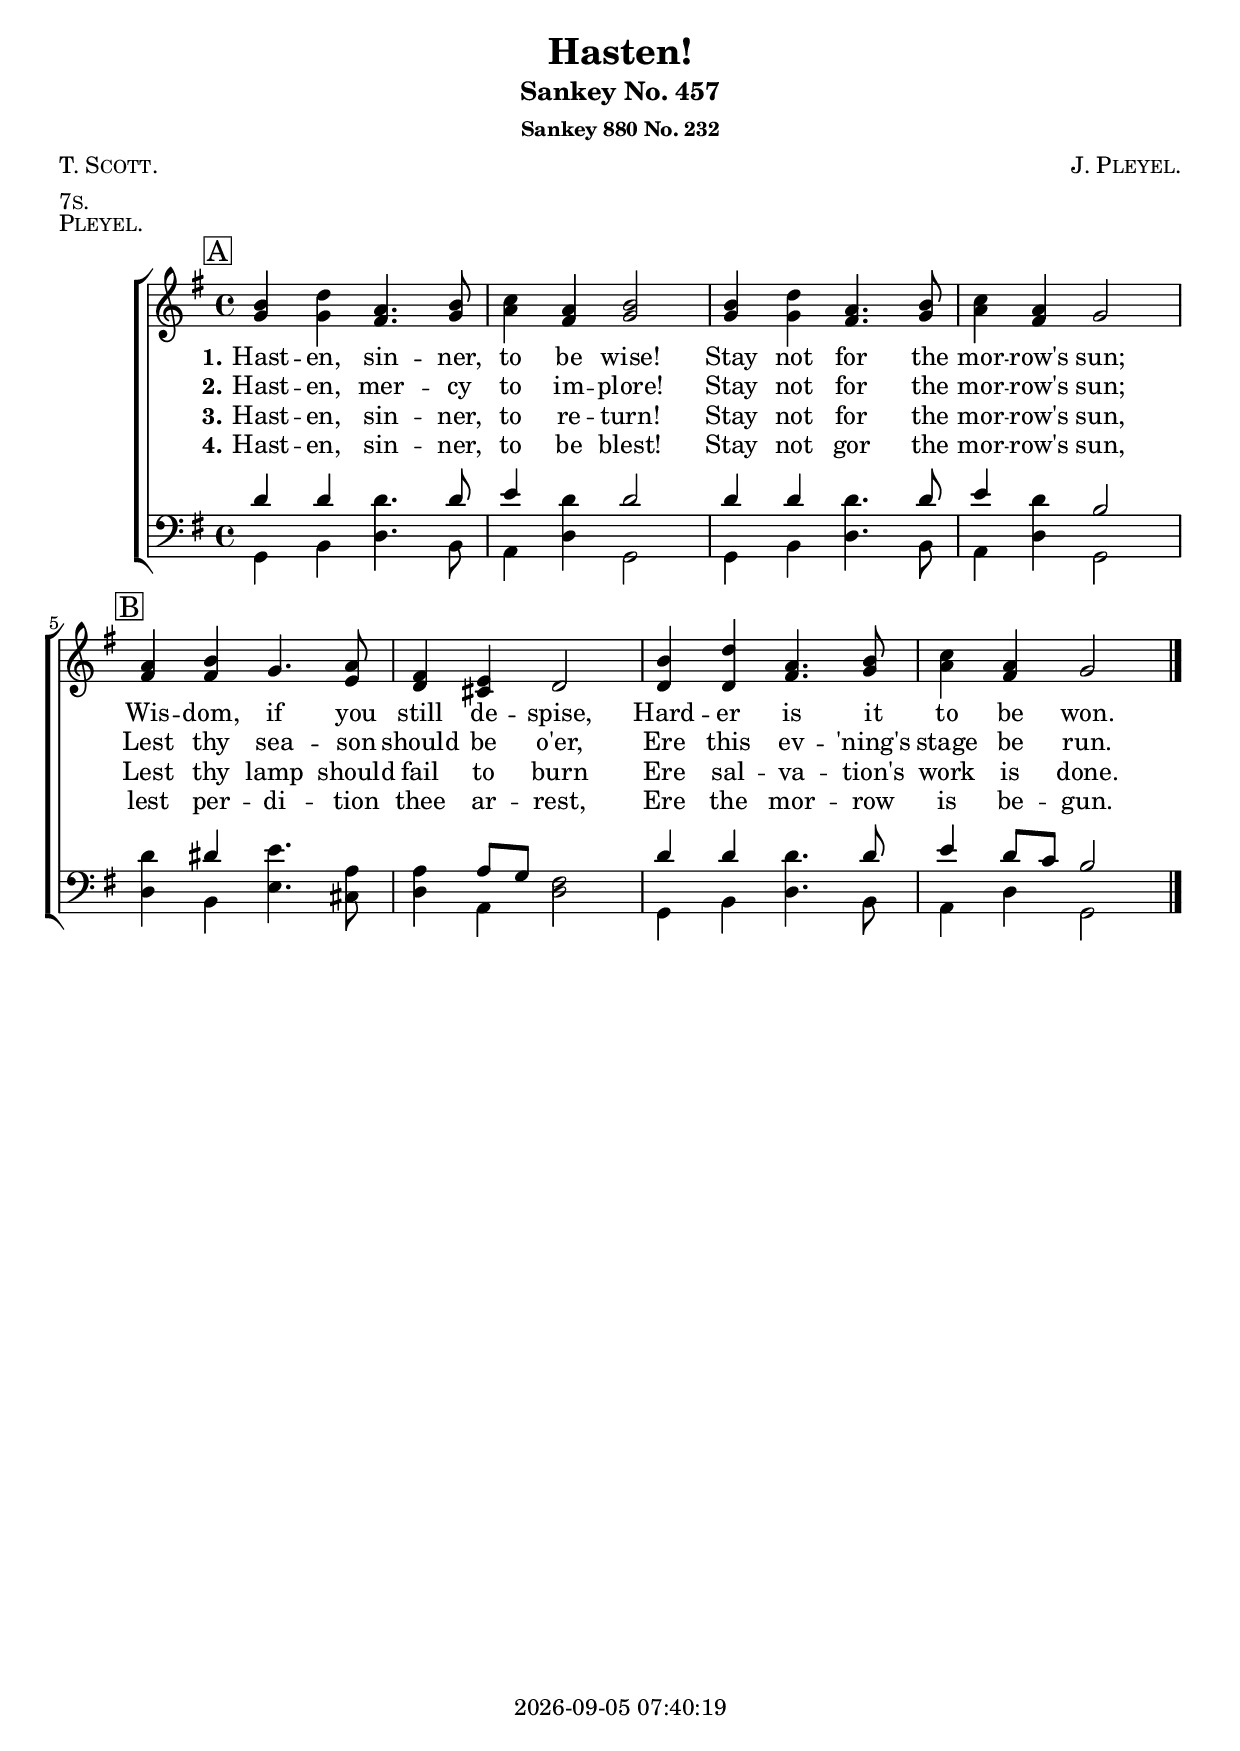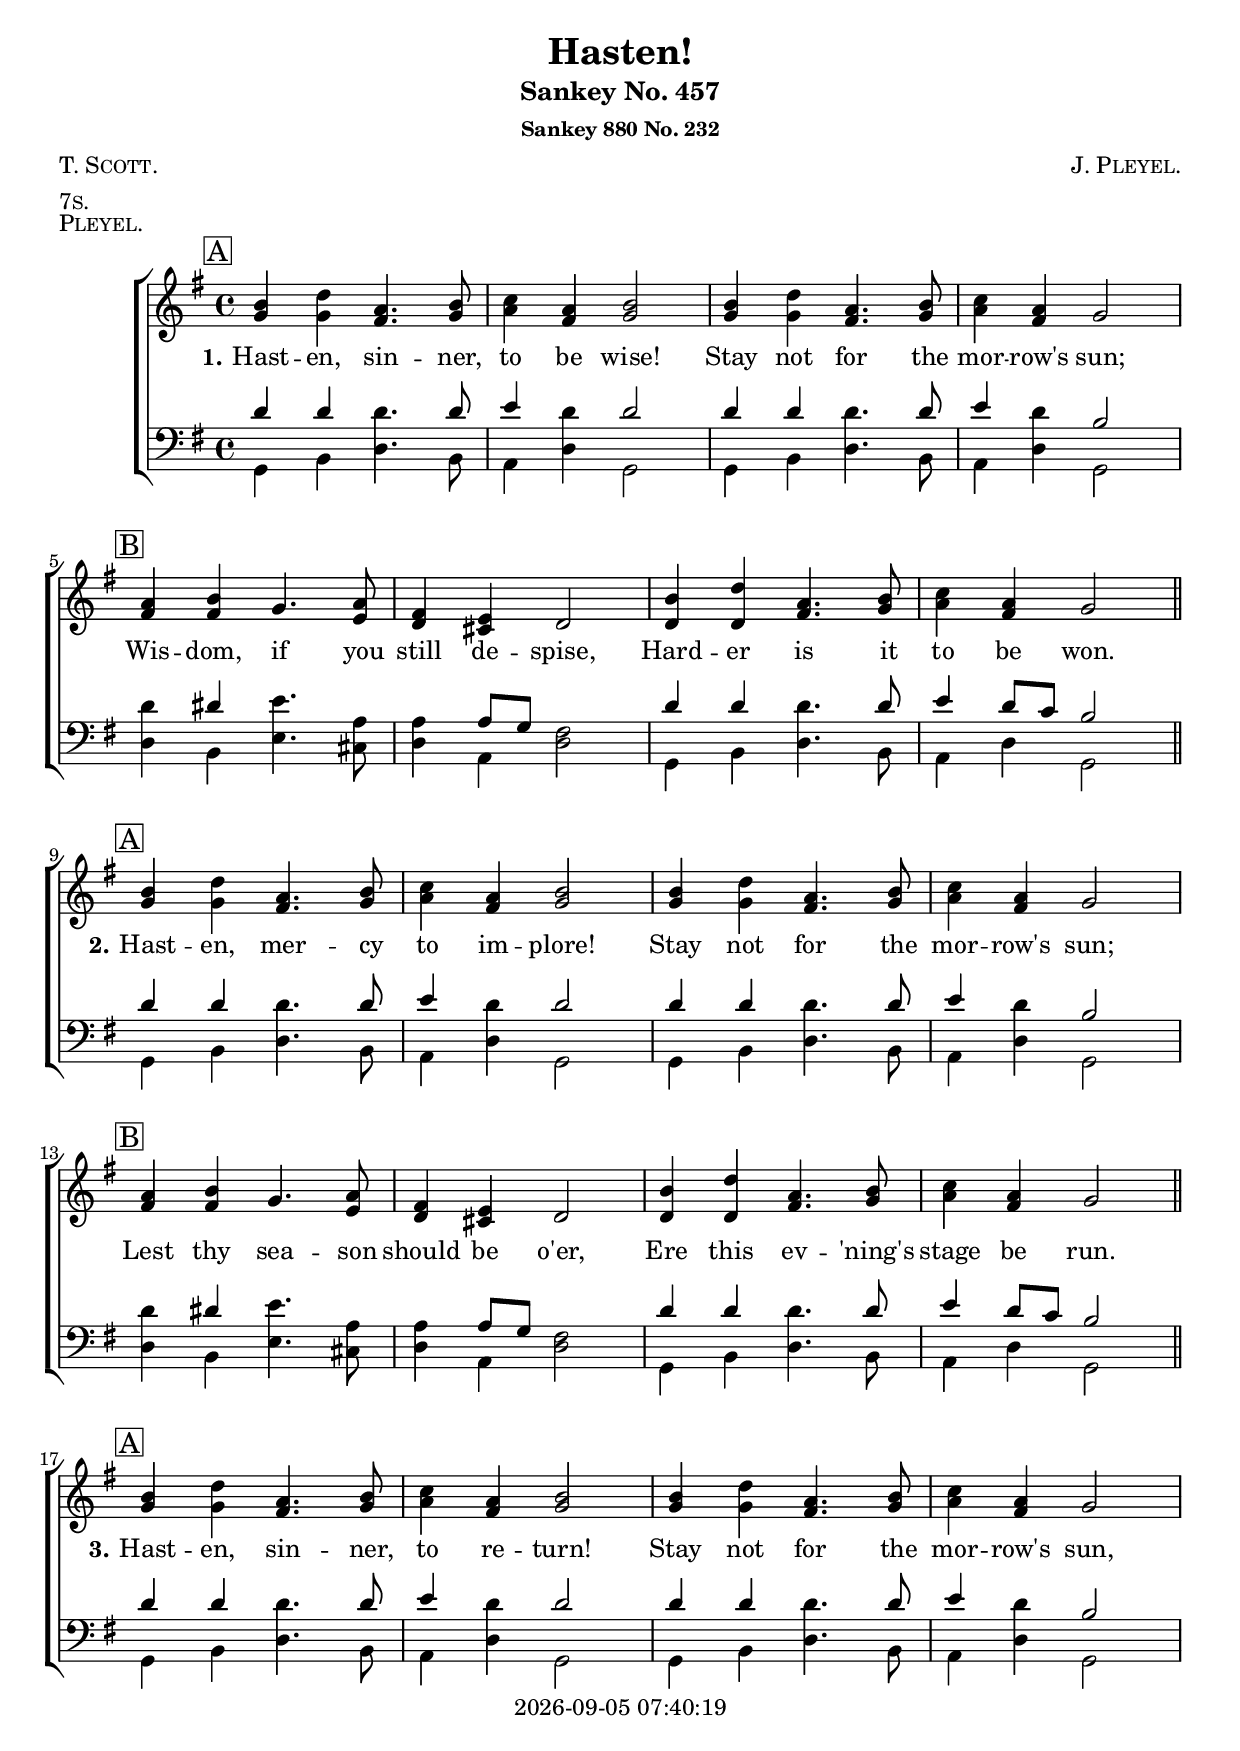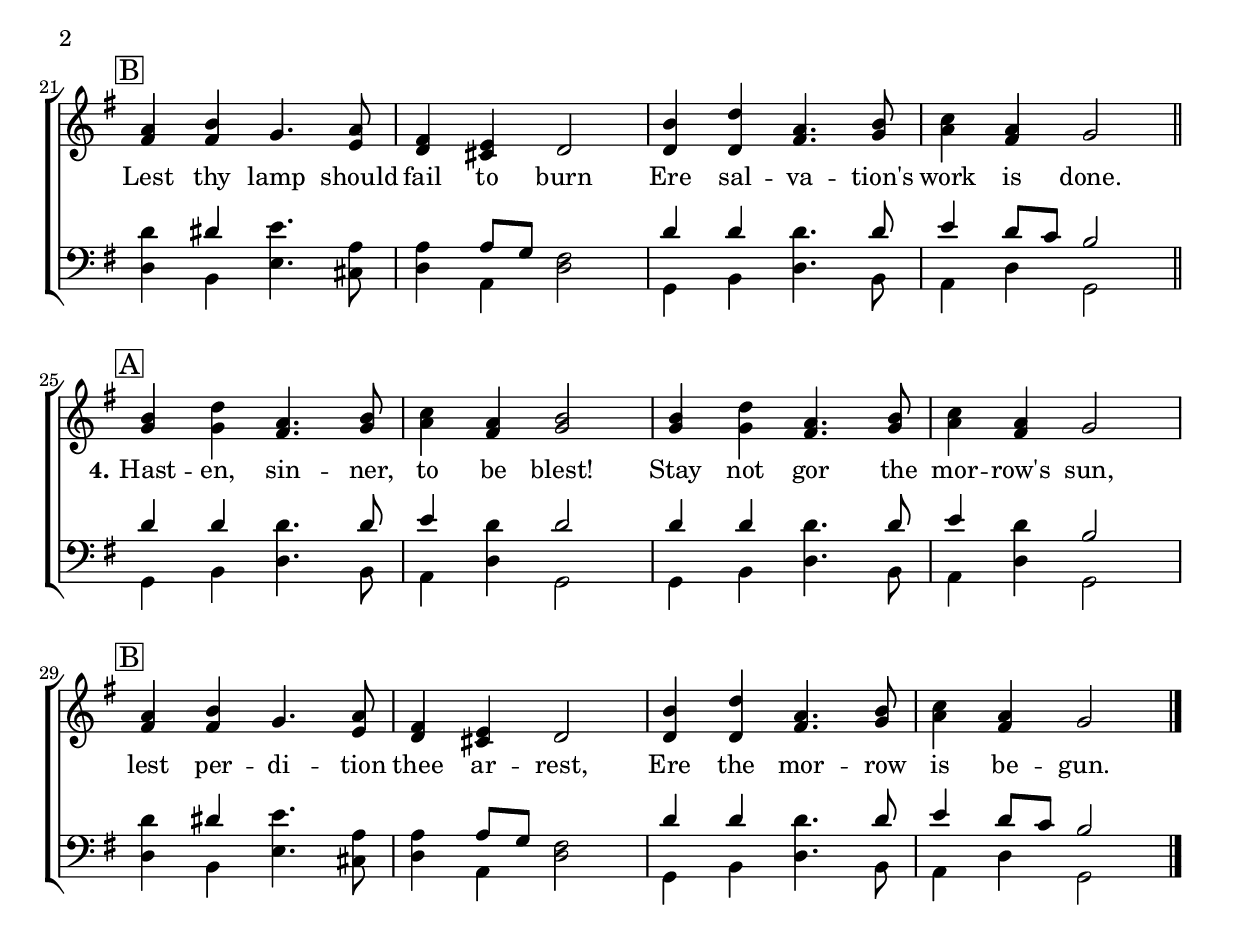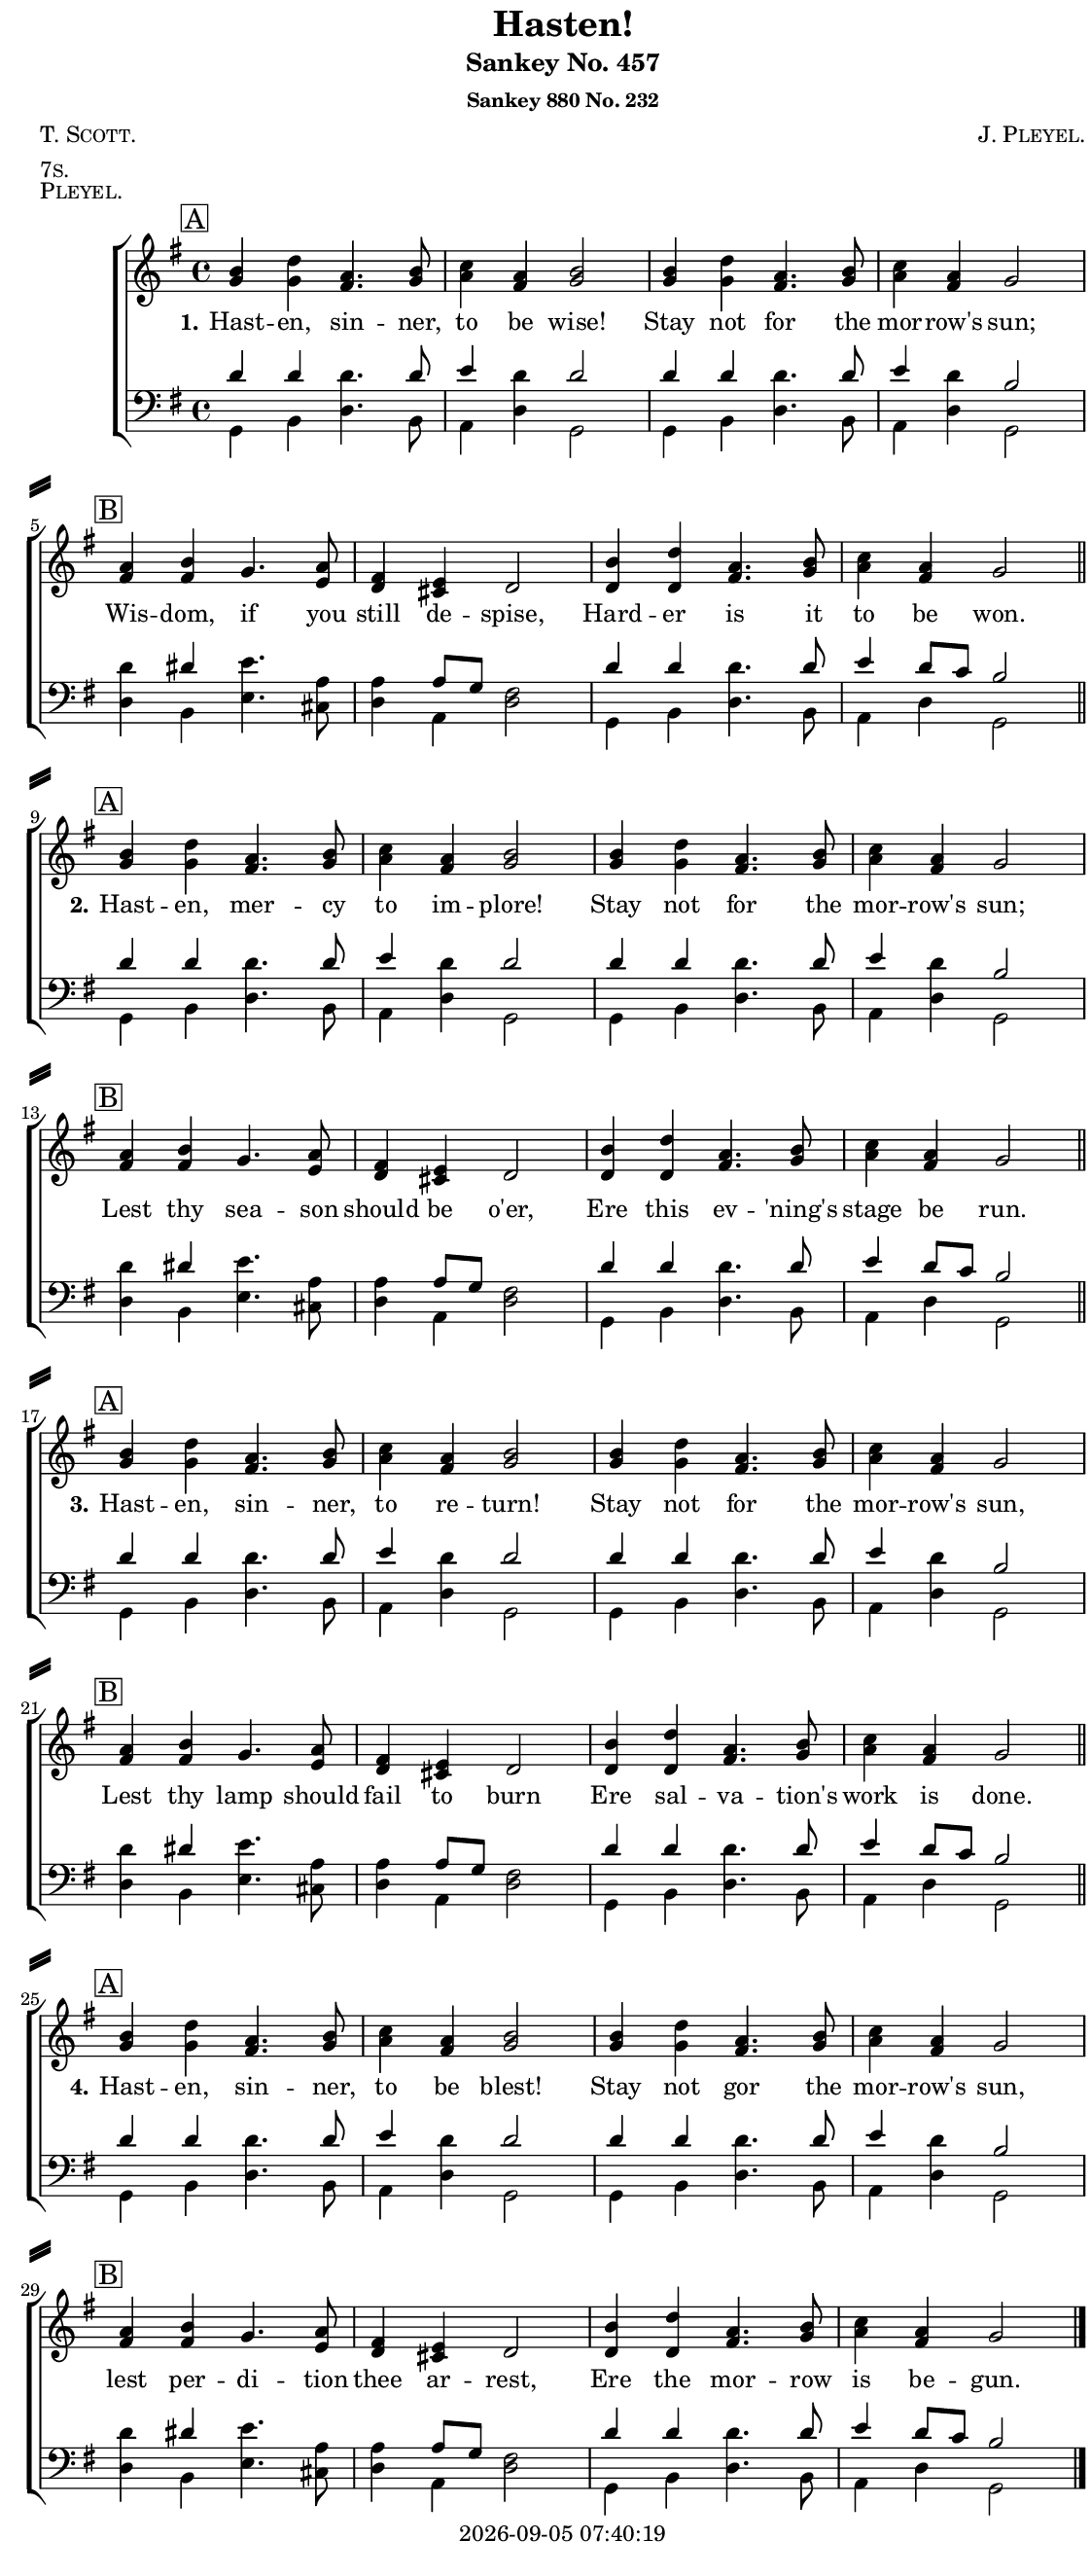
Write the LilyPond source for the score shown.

\version "2.22.1"

\include "articulate.ly"

today = #(strftime "%Y-%m-%d %H:%M:%S" (localtime (current-time)))

\header {
% centered at top
%  dedication  = "dedication"
  title       = "Hasten!"
  subtitle    = "Sankey No. 457"
  subsubtitle = "Sankey 880 No. 232"
%  instrument  = "instrument"
  
% arrangement of following lines:
%
%  poet    composer
%  meter   arranger
%  piece       opus

  composer    = \markup\smallCaps "J. Pleyel."
%  arranger    = "arranger"
%  opus        = "opus"

  poet        = \markup\smallCaps "T. Scott."
  meter       = \markup\smallCaps "7s."
  piece       = \markup\smallCaps "Pleyel."

% centered at bottom
% tagline     = "tagline" % default lilypond version
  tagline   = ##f
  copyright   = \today
}

% #(set-global-staff-size 16)

global = {
  \key g \major
  \time 4/4
}

RehearsalTrack = {
% \set Score.currentBarNumber = #5
  \mark \markup { \box "A" } s1*4
  \mark \markup { \box "B" } s1*4
}

TempoTrack = {
  \set Score.tempoHideNote = ##t
  \tempo 4=120
}

nl = { \bar "||" \break }

soprano = \relative {
  \autoBeamOff
  b'4 d a4. b8 | c4 a b2 | 4 d a4. b8 | c4 a g2 |
  a4 b g4. a8 | fis4 e d2 | b'4 d a4. b8 | c4 a g2 |
}

alto = \relative {
  \autoBeamOff
  g'4 4 fis4. g8 | a4 fis g2 | 4 4 fis4. g8 | a4 fis g2 |
  fis4 4 g4. e8 | d4 cis d2 | 4 4 fis4. g8 | a4 fis g2 |
}

tenor = \relative {
  \autoBeamOff
  d'4 4 4. 8 | e4 d4 2 | d4 4 4. 8 | e4 d b2 |
  d4 dis e4. a,8 | a4 8[g] fis2 | d'4 4 4. 8 | e4 d8[c] b2 |
}

bass = \relative {
  \autoBeamOff
  g,4 b d4. b8 | a4 d g,2 | g4 b d4. b8 | a4 d g,2 |
  d'4 b e4. cis8 | d4 a d2 | g,4 b d4. b8 | a4 d g,2 |
}

nom  = {   \set ignoreMelismata = ##t }
yesm = { \unset ignoreMelismata       }

chorus = \lyricmode {
}

chorusMen = \lyricmode {
}

verses = 4

wordsOne = \lyricmode {
  \set stanza = "1."
  Hast -- en, sin -- ner, to be wise!
  Stay not for the mor -- row's sun;
  Wis -- dom, if you still de -- spise,
  Hard -- er is it to be won.
}
  
wordsTwo = \lyricmode {
  \set stanza = "2."
  Hast -- en, mer -- cy to im -- plore!
  Stay not for the mor -- row's sun;
  Lest thy sea -- son should be o'er,
  Ere this ev -- 'ning's stage be run.
}
  
wordsThree = \lyricmode {
  \set stanza = "3."
  Hast -- en, sin -- ner, to re -- turn!
  Stay not for the mor -- row's sun,
  Lest thy lamp should fail to burn
  Ere sal -- va -- tion's work is done.
}
  
wordsFour = \lyricmode {
  \set stanza = "4."
  Hast -- en, sin -- ner, to be blest!
  Stay not gor the mor -- row's sun,
  lest per -- di -- tion thee ar -- rest,
  Ere the mor -- row is be -- gun.
}
  
wordsMidi = \lyricmode {
  \set stanza = "1."
  "Hast" "en, " sin "ner, " "to " "be " "wise! "
  "\nStay " "not " "for " "the " mor "row's " "sun; "
  "\nWis" "dom, " "if " "you " "still " de "spise, "
  "\nHard" "er " "is " "it " "to " "be " "won.\n"

  \set stanza = "2."
  "\nHast" "en, " mer "cy " "to " im "plore! "
  "\nStay " "not " "for " "the " mor "row's " "sun; "
  "\nLest " "thy " sea "son " "should " "be " "o'er, "
  "\nEre " "this " ev "'ning's " "stage " "be " "run.\n"

  \set stanza = "3."
  "\nHast" "en, " sin "ner, " "to " re "turn! "
  "\nStay " "not " "for " "the " mor "row's " "sun, "
  "\nLest " "thy " "lamp " "should " "fail " "to " "burn "
  "\nEre " sal va "tion's " "work " "is " "done.\n"

  \set stanza = "4."
  "\nHast" "en, " sin "ner, " "to " "be " "blest! "
  "\nStay " "not " "gor " "the " mor "row's " "sun, "
  "\nlest " per di "tion " "thee " ar "rest, "
  "\nEre " "the " mor "row " "is " be "gun. "
}

wordsMidiMen = \lyricmode {
}

\book {
  \bookOutputSuffix "midi"
  \score {
%    \articulate
        \new ChoirStaff <<
                                % Soprano staff
          \new Staff = soprano
          <<
            \new Voice { \repeat unfold \verses \TempoTrack     }
            \new Voice { \global \repeat unfold \verses \soprano \bar "|." }
            \addlyrics \wordsMidi
          >>
                                % Alto staff
          \new Staff = alto
          <<
            \new Voice { \global \repeat unfold \verses { \alto \nl } \bar "|." }
          >>
                                % Tenor staff
          \new Staff = tenor
          <<
            \clef "treble_8"
            \new Voice { \global \repeat unfold \verses \tenor }
            \addlyrics \wordsMidiMen
          >>
                                % Bass staff
          \new Staff = bass
          <<
            \clef "bass"
            \new Voice { \global \repeat unfold \verses \bass }
          >>
        >>
    \midi {}
  }
}

\book {
  \bookOutputSuffix "repeat"
  \score {
        \new ChoirStaff <<
                                  % Joint soprano/alto staff
          \new Staff = women \with { printPartCombineTexts = ##f }
          <<
            \new Voice \RehearsalTrack
            \new Voice \TempoTrack
            \new NullVoice = "aligner" \soprano
            \new Voice \partCombine { \global \soprano \bar "|." } { \global \alto }
            \new Lyrics \lyricsto "aligner" { \wordsOne \chorus }
            \new Lyrics \lyricsto "aligner"   \wordsTwo
            \new Lyrics \lyricsto "aligner"   \wordsThree
            \new Lyrics \lyricsto "aligner"   \wordsFour
          >>
                                  % Joint tenor/bass staff
          \new Staff = men \with { printPartCombineTexts = ##f }
          <<
            \clef "bass"
            \new Voice \partCombine { \global \tenor } { \global \bass }
            \new NullVoice = alignerT { \tenor }
          >>
          \new Lyrics \with {alignAboveContext = men} \lyricsto alignerT \chorusMen
        >>
    \layout {
      indent = 1.5\cm
      \pointAndClickOff
      \context {
        \Staff \RemoveAllEmptyStaves
      }
    }
  }
}

singlescore = {
        \new ChoirStaff <<
                                  % Joint soprano/alto staff
          \new Staff = women \with { printPartCombineTexts = ##f }
          <<
            \new Voice { \repeat unfold \verses \RehearsalTrack }
            \new Voice { \repeat unfold \verses \TempoTrack }
            \new NullVoice = "aligner" { \repeat unfold \verses \soprano }
            \new Voice \partCombine { \global \repeat unfold \verses \soprano \bar "|." }
                                    { \global \repeat unfold \verses { \alto \nl } \bar "|." }
            \new Lyrics \lyricsto "aligner" { \wordsOne   \chorus
                                              \wordsTwo   \chorus
                                              \wordsThree \chorus
                                              \wordsFour  \chorus
                                            }
          >>
                                  % Joint tenor/bass staff
          \new Staff = men \with { printPartCombineTexts = ##f }
          <<
            \clef "bass"
            \new Voice \partCombine { \global \repeat unfold \verses \tenor }
                                    { \global \repeat unfold \verses \bass }
            \new NullVoice = alignerT { \repeat unfold \verses \tenor }
          >>
          \new Lyrics \with {alignAboveContext = men} \lyricsto alignerT { \repeat unfold \verses \chorusMen }
        >>
}

\book {
  \bookOutputSuffix "single"
  \score {
    \singlescore
    \layout {
      indent = 1.5\cm
      \pointAndClickOff
      \context {
        \Staff \RemoveAllEmptyStaves
      }
    }
  }
}

\book {
  \bookOutputSuffix "singlepage"
  \paper {
    top-margin = 0
    left-margin = 7
    right-margin = 1
    paper-width = 190\mm
    page-breaking = #ly:one-page-breaking
    system-system-spacing.basic-distance = #15
    system-separator-markup = \slashSeparator
  }
  \score {
    \singlescore
    \layout {
      indent = 1.5\cm
      \pointAndClickOff
      \context {
        \Staff \RemoveAllEmptyStaves
      }
    }
  }
}
